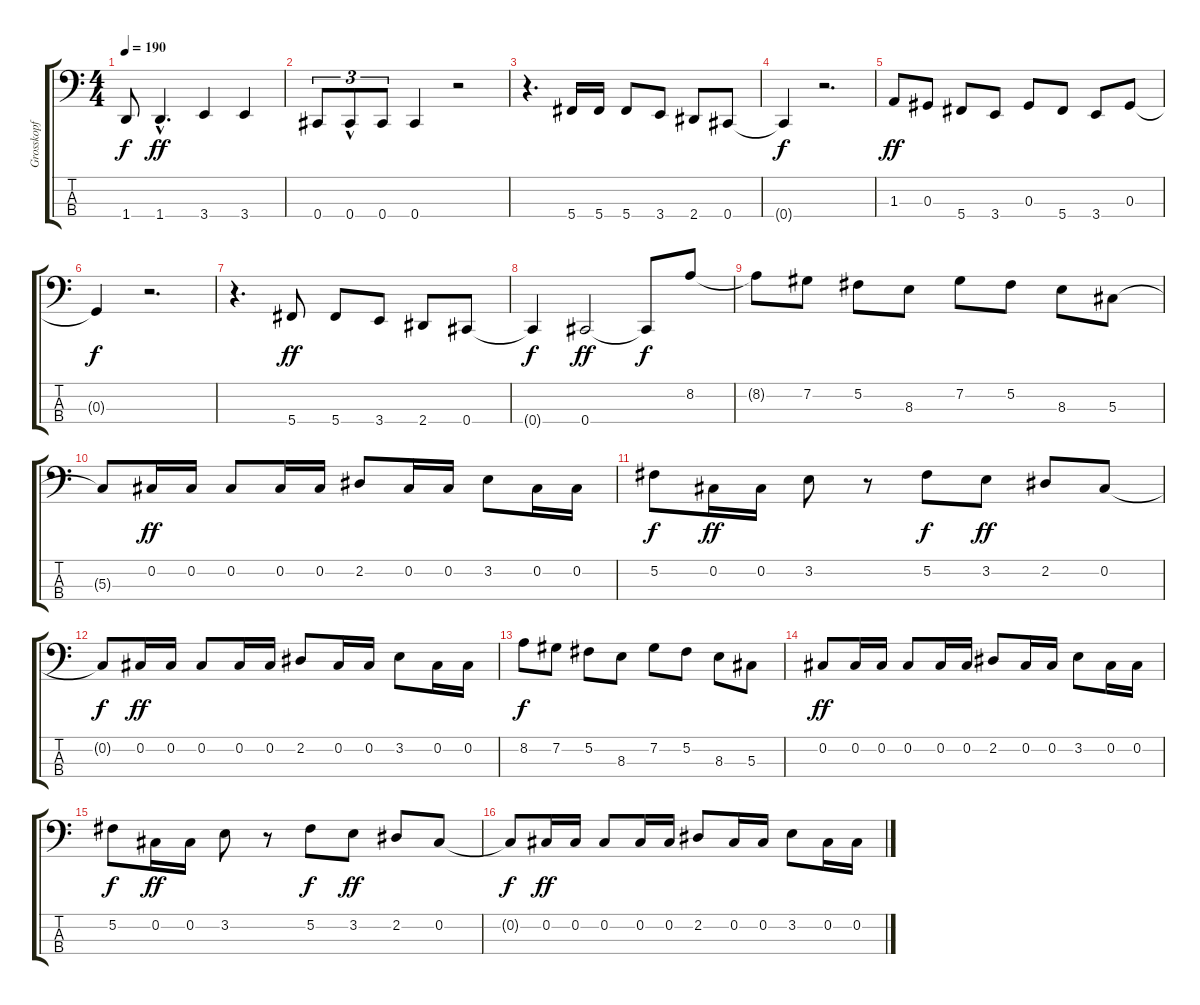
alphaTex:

\track ("Grosskopf" "Grosskopf") {instrument electricbassfinger}
\staff {score tabs}
\tuning (Gb2 Db2 Ab1 Db1) {hide}
\ts (4 4)
\tempo 190
\clef f4
\ks c
1.4{t}.8{dy f} 1.4{hac}.4{d dy ff} 3.4.4 3.4.4 |
0.4.8{tu (3 2)} 0.4{hac}.8{tu (3 2)} 0.4.8{tu (3 2)} 0.4.4 r.2 |
r.4{d} 5.4.16 5.4.16 5.4.8 3.4.8 2.4.8 0.4.8 |
0.4{t}.4{dy f} r.2{d} |
1.3.8{dy ff} 0.3.8 5.4.8 3.4.8 0.3.8 5.4.8 3.4.8 0.3.8 |
0.3{t}.4{dy f} r.2{d} |
r.4{d} 5.4.8{dy ff} 5.4.8 3.4.8 2.4.8 0.4.8 |
0.4{t}.4{dy f} 0.4.2{dy ff} 0.4{t}.8{dy f} 8.2.8 |
8.2{t}.8 7.2.8 5.2.8 8.3.8 7.2.8 5.2.8 8.3.8 5.3.8 |
5.3{t}.8 0.2.16{dy ff} 0.2.16 0.2.8 0.2.16 0.2.16 2.2.8 0.2.16 0.2.16 3.2.8 0.2.16 0.2.16 |
5.2.8{dy f} 0.2.16{dy ff} 0.2.16 3.2.8 r.8 5.2.8{dy f} 3.2.8{dy ff} 2.2.8 0.2.8 |
0.2{t}.8{dy f} 0.2.16{dy ff} 0.2.16 0.2.8 0.2.16 0.2.16 2.2.8 0.2.16 0.2.16 3.2.8 0.2.16 0.2.16 |
8.2.8{dy f} 7.2.8 5.2.8 8.3.8 7.2.8 5.2.8 8.3.8 5.3.8 |
0.2.8{dy ff} 0.2.16 0.2.16 0.2.8 0.2.16 0.2.16 2.2.8 0.2.16 0.2.16 3.2.8 0.2.16 0.2.16 |
5.2.8{dy f} 0.2.16{dy ff} 0.2.16 3.2.8 r.8 5.2.8{dy f} 3.2.8{dy ff} 2.2.8 0.2.8 |
0.2{t}.8{dy f} 0.2.16{dy ff} 0.2.16 0.2.8 0.2.16 0.2.16 2.2.8 0.2.16 0.2.16 3.2.8 0.2.16 0.2.16
